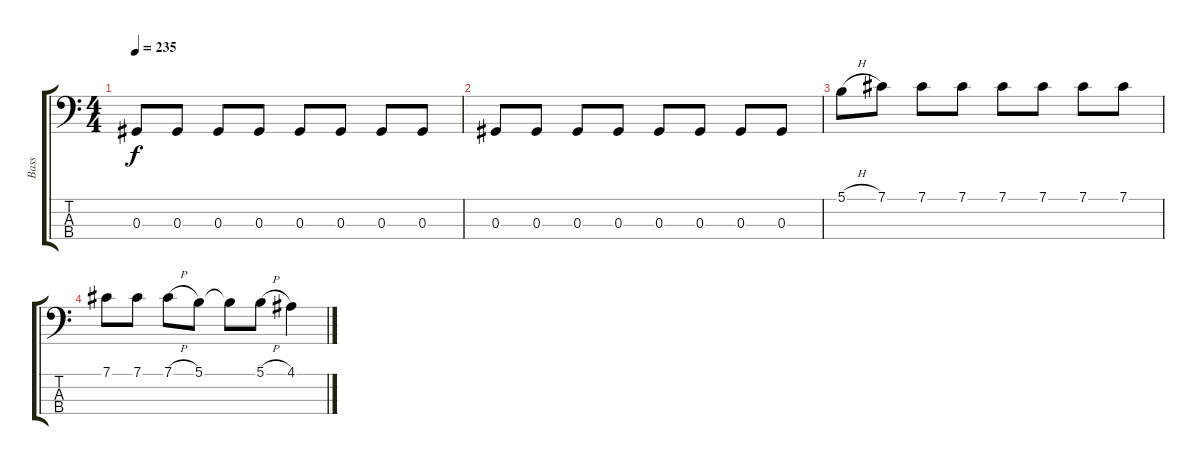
\track ("Bass" "Bass") {instrument electricbassfinger}
\staff {score tabs}
\tuning (Gb2 Db2 Ab1 Eb1) {hide}
\ts (4 4)
\tempo 235
\clef f4
\ks c
0.3.8{dy f volume 6} 0.3.8 0.3.8 0.3.8 0.3.8 0.3.8 0.3.8 0.3.8 |
0.3.8 0.3.8 0.3.8 0.3.8 0.3.8 0.3.8 0.3.8 0.3.8 |
5.1{h}.8{volume 3} 7.1.8 7.1.8 7.1.8 7.1.8 7.1.8 7.1.8 7.1.8 |
7.1.8 7.1.8 7.1{h}.8 5.1.8 5.1{t}.8 5.1{h}.8 4.1.4
